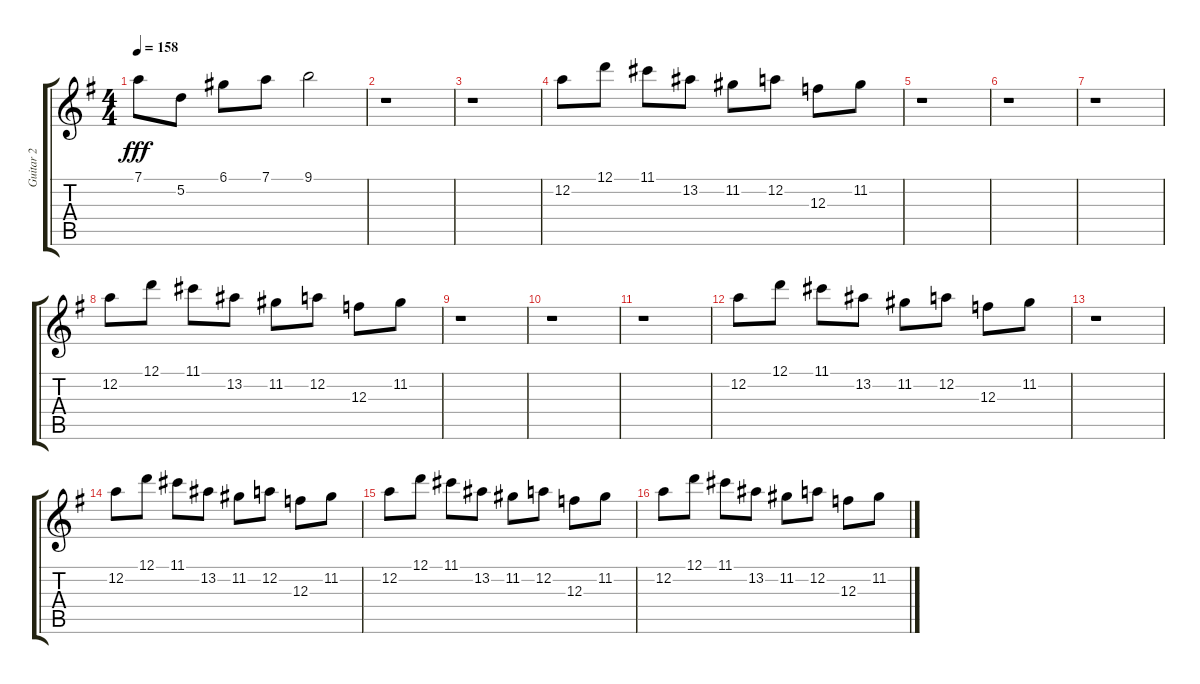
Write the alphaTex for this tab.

\track ("Guitar 2" "Guitar 2") {instrument overdrivenguitar}
\staff {score tabs}
\tuning (D4 A3 F3 C3 G2 D2) {hide}
\ts (4 4)
\tempo 158
\clef g2
\ks g
7.1.8{dy fff} 5.2.8 6.1.8 7.1.8 9.1.2 |
r.1 |
r.1 |
12.2.8 12.1.8 11.1.8 13.2.8 11.2.8 12.2.8 12.3.8 11.2.8 |
r.1 |
r.1 |
r.1 |
12.2.8 12.1.8 11.1.8 13.2.8 11.2.8 12.2.8 12.3.8 11.2.8 |
r.1 |
r.1 |
r.1 |
12.2.8 12.1.8 11.1.8 13.2.8 11.2.8 12.2.8 12.3.8 11.2.8 |
r.1 |
12.2.8 12.1.8 11.1.8 13.2.8 11.2.8 12.2.8 12.3.8 11.2.8 |
12.2.8 12.1.8 11.1.8 13.2.8 11.2.8 12.2.8 12.3.8 11.2.8 |
12.2.8 12.1.8 11.1.8 13.2.8 11.2.8 12.2.8 12.3.8 11.2.8
